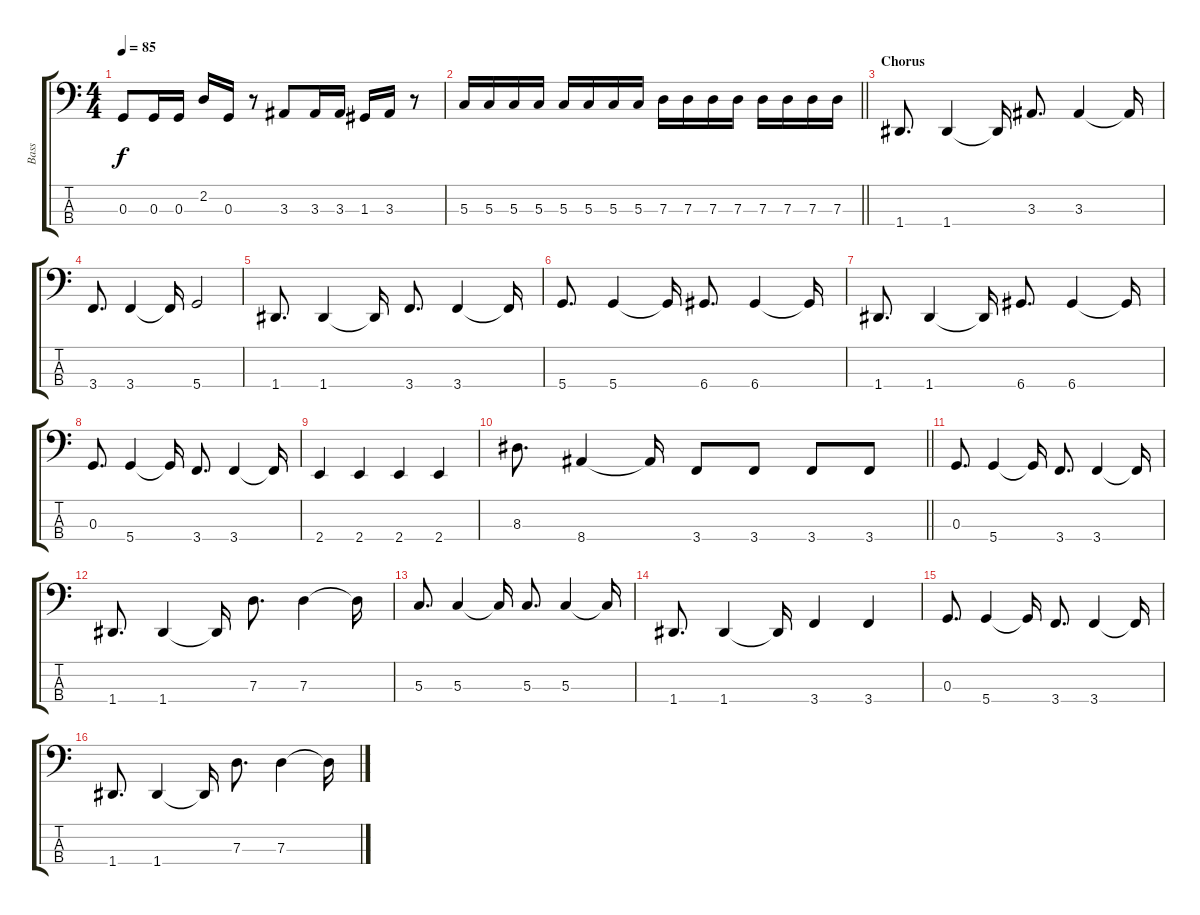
\track ("Bass" "Bass") {instrument electricbassfinger}
\staff {score tabs}
\tuning (F2 C2 G1 D1) {hide}
\ts (4 4)
\tempo 85
\clef f4
\ks c
0.3.8{dy f} 0.3.16 0.3.16 2.2.16 0.3.16 r.8 3.3.8 3.3.16 3.3.16 1.3.16 3.3.16 r.8 |
\barLineRight lightlight
5.3.16 5.3.16 5.3.16 5.3.16 5.3.16 5.3.16 5.3.16 5.3.16 7.3.16 7.3.16 7.3.16 7.3.16 7.3.16 7.3.16 7.3.16 7.3.16 |
\section ("" "Chorus")
1.4.8{d} 1.4.4 1.4{t}.16 3.3.8{d} 3.3.4 3.3{t}.16 |
3.4.8{d} 3.4.4 3.4{t}.16 5.4.2 |
1.4.8{d} 1.4.4 1.4{t}.16 3.4.8{d} 3.4.4 3.4{t}.16 |
5.4.8{d} 5.4.4 5.4{t}.16 6.4.8{d} 6.4.4 6.4{t}.16 |
1.4.8{d} 1.4.4 1.4{t}.16 6.4.8{d} 6.4.4 6.4{t}.16 |
0.3.8{d} 5.4.4 5.4{t}.16 3.4.8{d} 3.4.4 3.4{t}.16 |
2.4.4 2.4.4 2.4.4 2.4.4 |
\barLineRight lightlight
8.3.8{d} 8.4.4 8.4{t}.16 3.4.8 3.4.8 3.4.8 3.4.8 |
0.3.8{d} 5.4.4 5.4{t}.16 3.4.8{d} 3.4.4 3.4{t}.16 |
1.4.8{d} 1.4.4 1.4{t}.16 7.3.8{d} 7.3.4 7.3{t}.16 |
5.3.8{d} 5.3.4 5.3{t}.16 5.3.8{d} 5.3.4 5.3{t}.16 |
1.4.8{d} 1.4.4 1.4{t}.16 3.4.4 3.4.4 |
0.3.8{d} 5.4.4 5.4{t}.16 3.4.8{d} 3.4.4 3.4{t}.16 |
1.4.8{d} 1.4.4 1.4{t}.16 7.3.8{d} 7.3.4 7.3{t}.16
